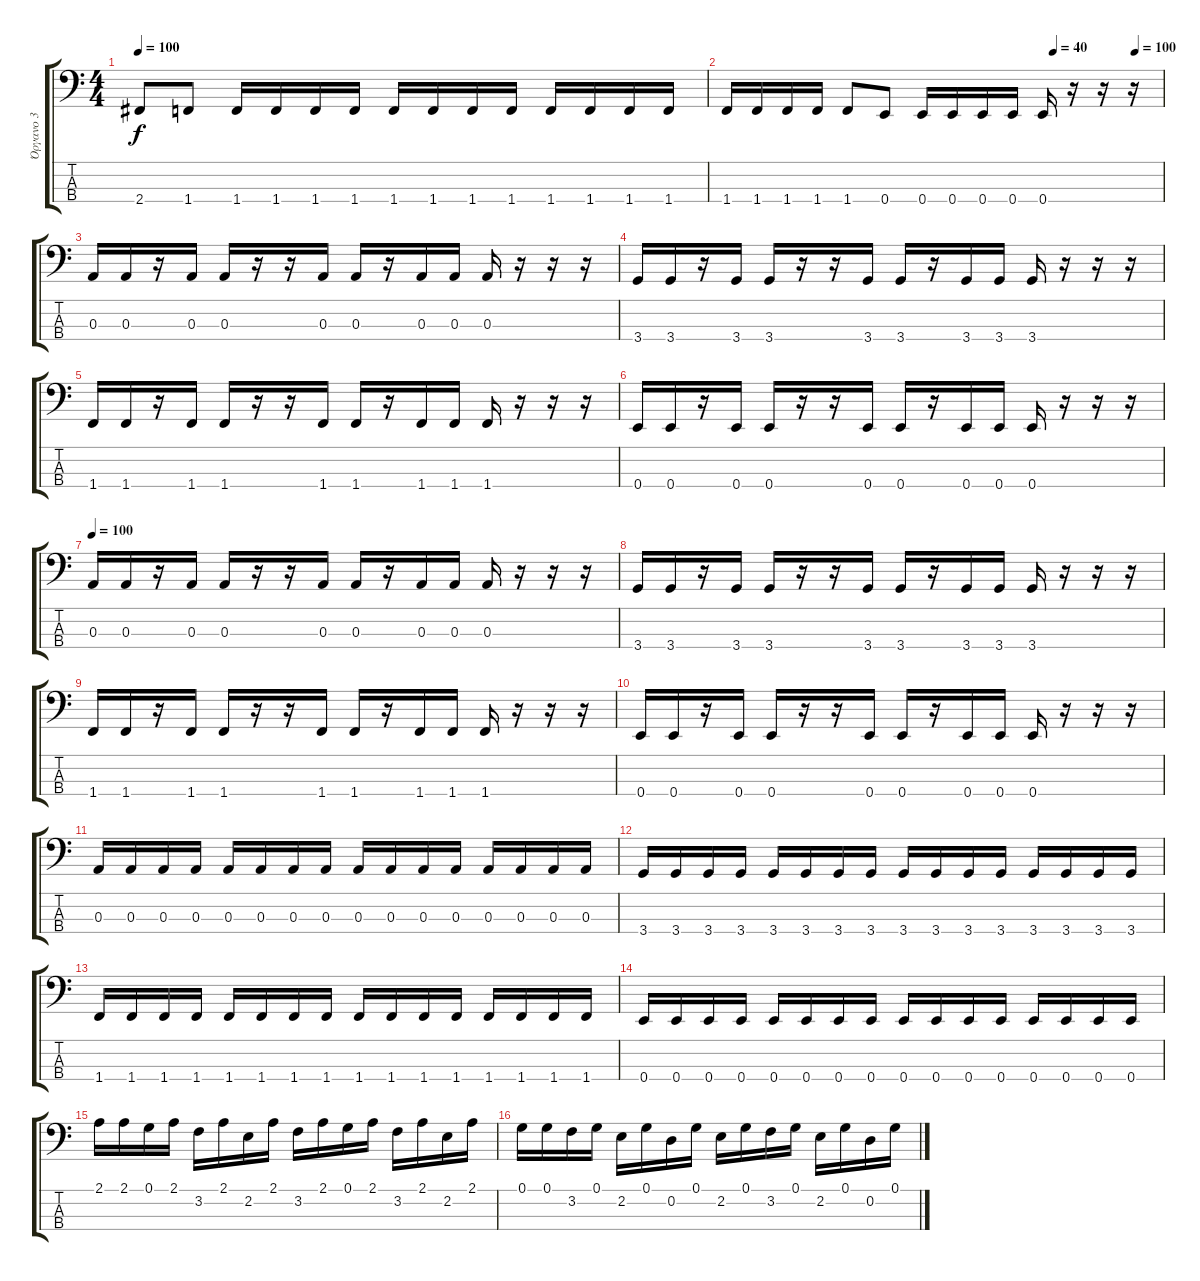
\track ("Όργανο 3" "Όργανο 3") {instrument electricbassfinger}
\staff {score tabs}
\tuning (G2 D2 A1 E1) {hide}
\ts (4 4)
\tempo 100
\clef f4
\ks c
2.4.8{dy f} 1.4.8 1.4.16 1.4.16 1.4.16 1.4.16 1.4.16 1.4.16 1.4.16 1.4.16 1.4.16 1.4.16 1.4.16 1.4.16 |
\tempo (100 0.9375)
\tempo (40 0.75)
1.4.16 1.4.16 1.4.16 1.4.16 1.4.8 0.4.8 0.4.16 0.4.16 0.4.16 0.4.16 0.4.16 r.16 r.16 r.16 |
0.3.16 0.3.16 r.16 0.3.16 0.3.16 r.16 r.16 0.3.16 0.3.16 r.16 0.3.16 0.3.16 0.3.16 r.16 r.16 r.16 |
3.4.16 3.4.16 r.16 3.4.16 3.4.16 r.16 r.16 3.4.16 3.4.16 r.16 3.4.16 3.4.16 3.4.16 r.16 r.16 r.16 |
1.4.16 1.4.16 r.16 1.4.16 1.4.16 r.16 r.16 1.4.16 1.4.16 r.16 1.4.16 1.4.16 1.4.16 r.16 r.16 r.16 |
0.4.16 0.4.16 r.16 0.4.16 0.4.16 r.16 r.16 0.4.16 0.4.16 r.16 0.4.16 0.4.16 0.4.16 r.16 r.16 r.16 |
\tempo 100
0.3.16 0.3.16 r.16 0.3.16 0.3.16 r.16 r.16 0.3.16 0.3.16 r.16 0.3.16 0.3.16 0.3.16 r.16 r.16 r.16 |
3.4.16 3.4.16 r.16 3.4.16 3.4.16 r.16 r.16 3.4.16 3.4.16 r.16 3.4.16 3.4.16 3.4.16 r.16 r.16 r.16 |
1.4.16 1.4.16 r.16 1.4.16 1.4.16 r.16 r.16 1.4.16 1.4.16 r.16 1.4.16 1.4.16 1.4.16 r.16 r.16 r.16 |
0.4.16 0.4.16 r.16 0.4.16 0.4.16 r.16 r.16 0.4.16 0.4.16 r.16 0.4.16 0.4.16 0.4.16 r.16 r.16 r.16 |
0.3.16 0.3.16 0.3.16 0.3.16 0.3.16 0.3.16 0.3.16 0.3.16 0.3.16 0.3.16 0.3.16 0.3.16 0.3.16 0.3.16 0.3.16 0.3.16 |
3.4.16 3.4.16 3.4.16 3.4.16 3.4.16 3.4.16 3.4.16 3.4.16 3.4.16 3.4.16 3.4.16 3.4.16 3.4.16 3.4.16 3.4.16 3.4.16 |
1.4.16 1.4.16 1.4.16 1.4.16 1.4.16 1.4.16 1.4.16 1.4.16 1.4.16 1.4.16 1.4.16 1.4.16 1.4.16 1.4.16 1.4.16 1.4.16 |
0.4.16 0.4.16 0.4.16 0.4.16 0.4.16 0.4.16 0.4.16 0.4.16 0.4.16 0.4.16 0.4.16 0.4.16 0.4.16 0.4.16 0.4.16 0.4.16 |
2.1.16 2.1.16 0.1.16 2.1.16 3.2.16 2.1.16 2.2.16 2.1.16 3.2.16 2.1.16 0.1.16 2.1.16 3.2.16 2.1.16 2.2.16 2.1.16 |
0.1.16 0.1.16 3.2.16 0.1.16 2.2.16 0.1.16 0.2.16 0.1.16 2.2.16 0.1.16 3.2.16 0.1.16 2.2.16 0.1.16 0.2.16 0.1.16
